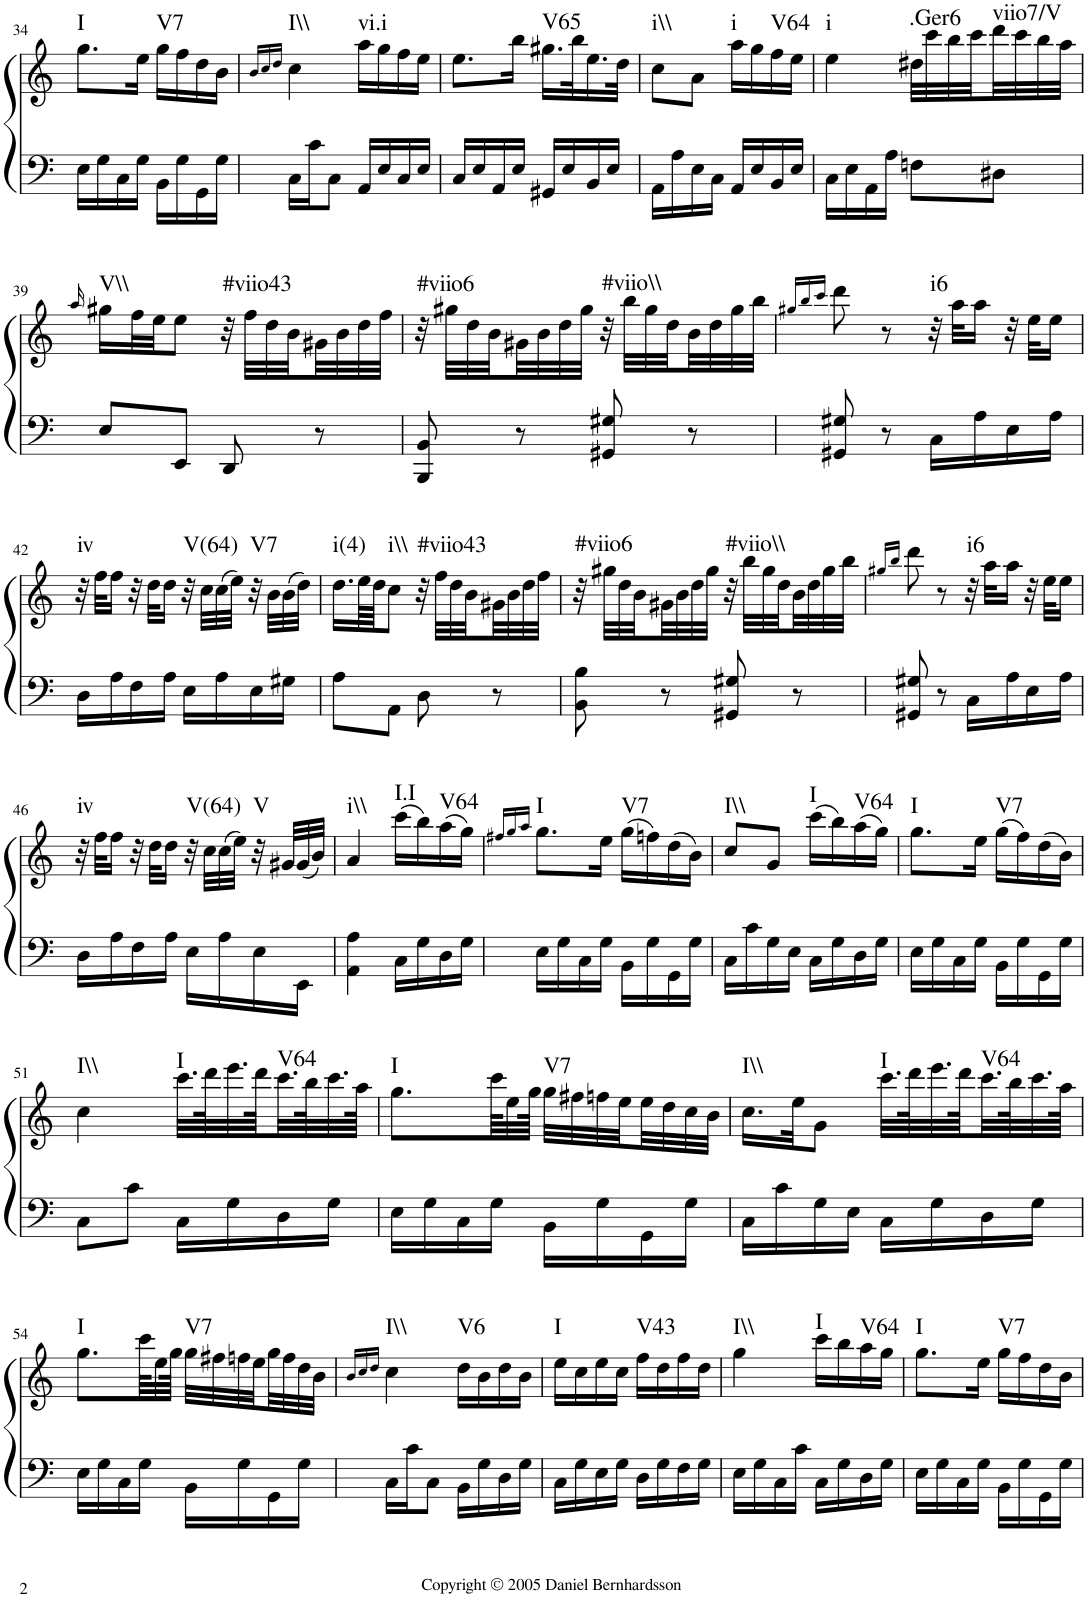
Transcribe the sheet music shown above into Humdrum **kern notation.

**kern	**kern	**harte
*part1	*part1	*part1
*staff2	*staff1	*
*I"Piano	*	*
*I'Pno.	*	*
!!LO:PB:g=z
*clefF4	*clefG2	*
*k[]	*k[]	*
*M2/4	*M2/4	*
=34	=34	=34
!	!	!LO:H:kt=I
16E\LL	8.gg\L	N
16G\	.	.
16C\	.	.
16G\JJ	16ee\Jk	.
!	!	!LO:H:kt=V7
16BB\LL	16gg\LL	N
16G\	16ff\	.
16GG\	16dd\	.
16G\JJ	16b\JJ	.
=35	=35	=35
.	16qb/LL	.
.	16qcc/	.
.	16qdd/JJ	.
!	!	!LO:H:kt=I\\
16C\LL	4cc\	N
16c\J	.	.
8C\J	.	.
!	!	!LO:H:kt=vi.i
16AA/LL	16aa\LL	N
16E/	16gg\	.
16C/	16ff\	.
16E/JJ	16ee\JJ	.
=36	=36	=36
16C/LL	8.ee\L	.
16E/	.	.
16AA/	.	.
16E/JJ	16bb\Jk	.
!	!	!LO:H:kt=V65
16GG#X/LL	16.gg#X\LL	N
16E/	.	.
.	32bb\K	.
16BB/	16.ee\	.
16E/JJ	.	.
.	32dd\JJk	.
=37	=37	=37
!	!	!LO:H:kt=i\\
16AA\LL	8cc\L	N
16A\	.	.
16E\	8a\J	.
16C\JJ	.	.
!	!	!LO:H:kt=i
16AA/LL	16aa\LL	N
16E/	16gg\	.
!	!	!LO:H:kt=V64
16BB/	16ff\	N
16E/JJ	16ee\JJ	.
=38	=38	=38
!	!	!LO:H:kt=i
16C\LL	4ee\	N
16E\	.	.
16AA\	.	.
16A\JJ	.	.
!	!	!LO:H:kt=.Ger6
8Fn\L	32dd#X\LLL	N
.	32ccc\	.
.	32bb\	.
.	32ccc\	.
!	!	!LO:H:kt=viio7/V
8D#X\J	32ddd\	N
.	32ccc\	.
.	32bb\	.
.	32aa\JJJ	.
!!LO:LB:g=z
=39	=39	=39
.	16qaa/	.
!	!	!LO:H:kt=V\\
8E/L	16gg#X\LL	N
.	32ff\L	.
.	32ee\JJ	.
8EE/J	8ee\J	.
!	!	!LO:H:kt=#viio43
8DD/	32r	N
.	32ff\LLL	.
.	32dd\	.
.	32b\	.
8r	32g#X\	.
.	32b\	.
.	32dd\	.
.	32ff\JJJ	.
=40	=40	=40
!	!	!LO:H:kt=#viio6
8BBB/ 8BB/	32r	N
.	32gg#X\LLL	.
.	32dd\	.
.	32b\	.
8r	32g#X\	.
.	32b\	.
.	32dd\	.
.	32gg#\JJJ	.
!	!	!LO:H:kt=#viio\\
8GG#X/ 8G#X/	32r	N
.	32bb\LLL	.
.	32gg#\	.
.	32dd\	.
8r	32b\	.
.	32dd\	.
.	32gg#\	.
.	32bb\JJJ	.
=41	=41	=41
.	16qgg#X/LL	.
.	16qbb/	.
.	16qccc/JJ	.
8GG#X/ 8G#X/	8ddd\	.
8r	8r	.
!	!	!LO:H:kt=i6
16C\LL	32r	N
.	32aa\KLL	.
16A\	16aa\JJ	.
16E\	32r	.
.	32ee\KLL	.
16A\JJ	16ee\JJ	.
!!LO:LB:g=z
=42	=42	=42
!	!	!LO:H:kt=iv
16D\LL	32r	N
.	32ff\KLL	.
16A\	16ff\JJ	.
16F\	32r	.
.	32dd\KLL	.
16A\JJ	16dd\JJ	.
!	!	!LO:H:kt=V(64)
16E\LL	32r	N
.	32cc\LLL	.
16A\	(32cc\	.
.	32ee\JJJ)	.
!	!	!LO:H:kt=V7
16E\	32r	N
.	32b\LLL	.
16G#X\JJ	(32b\	.
.	32dd\JJJ)	.
=43	=43	=43
!	!	!LO:H:kt=i(4)
8A\L	16.dd\LL	N
.	64ee\LL	.
.	64dd\JJJ	.
!	!	!LO:H:kt=i\\
8AA\J	8cc\J	N
!	!	!LO:H:kt=#viio43
8D\	32r	N
.	32ff\LLL	.
.	32dd\	.
.	32b\	.
8r	32g#X\	.
.	32b\	.
.	32dd\	.
.	32ff\JJJ	.
=44	=44	=44
!	!	!LO:H:kt=#viio6
8BB\ 8B\	32r	N
.	32gg#X\LLL	.
.	32dd\	.
.	32b\	.
8r	32g#X\	.
.	32b\	.
.	32dd\	.
.	32gg#\JJJ	.
!	!	!LO:H:kt=#viio\\
8GG#X/ 8G#X/	32r	N
.	32bb\LLL	.
.	32gg#\	.
.	32dd\	.
8r	32b\	.
.	32dd\	.
.	32gg#\	.
.	32bb\JJJ	.
=45	=45	=45
.	16qgg#X/LL	.
.	16qbb/JJ	.
8GG#X/ 8G#X/	8ddd\	.
8r	8r	.
!	!	!LO:H:kt=i6
16C\LL	32r	N
.	32aa\KLL	.
16A\	16aa\JJ	.
16E\	32r	.
.	32ee\KLL	.
16A\JJ	16ee\JJ	.
!!LO:LB:g=z
=46	=46	=46
!	!	!LO:H:kt=iv
16D\LL	32r	N
.	32ff\KLL	.
16A\	16ff\JJ	.
16F\	32r	.
.	32dd\KLL	.
16A\JJ	16dd\JJ	.
!	!	!LO:H:kt=V(64)
16E\LL	32r	N
.	32cc\LLL	.
16A\	(32cc\	.
.	32ee\JJJ)	.
!	!	!LO:H:kt=V
16E\	32r	N
.	32g#X/LLL	.
16EE\JJ	(32g#/	.
.	32b/JJJ)	.
=47	=47	=47
!	!	!LO:H:kt=i\\
4AA\ 4A\	4a/	N
!	!	!LO:H:kt=I.I
16C\LL	(16ccc\LL	N
16G\	16bb\)	.
!	!	!LO:H:kt=V64
16D\	(16aa\	N
16G\JJ	16gg\JJ)	.
=48	=48	=48
.	16qff#X/LL	.
.	16qgg/	.
.	16qaa/JJ	.
!	!	!LO:H:kt=I
16E\LL	8.gg\L	N
16G\	.	.
16C\	.	.
16G\JJ	16ee\Jk	.
!	!	!LO:H:kt=V7
16BB\LL	(16gg\LL	N
16G\	16ffn\)	.
16GG\	(16dd\	.
16G\JJ	16b\JJ)	.
=49	=49	=49
!	!	!LO:H:kt=I\\
16C\LL	8cc/L	N
16c\	.	.
16G\	8g/J	.
16E\JJ	.	.
!	!	!LO:H:kt=I
16C\LL	(16ccc\LL	N
16G\	16bb\)	.
!	!	!LO:H:kt=V64
16D\	(16aa\	N
16G\JJ	16gg\JJ)	.
=50	=50	=50
!	!	!LO:H:kt=I
16E\LL	8.gg\L	N
16G\	.	.
16C\	.	.
16G\JJ	16ee\Jk	.
!	!	!LO:H:kt=V7
16BB\LL	(16gg\LL	N
16G\	16ff\)	.
16GG\	(16dd\	.
16G\JJ	16b\JJ)	.
!!LO:LB:g=z
=51	=51	=51
!	!	!LO:H:kt=I\\
8C\L	4cc\	N
8c\J	.	.
!	!	!LO:H:kt=I
16C\LL	32.ccc\LLL	N
.	64ddd\K	.
16G\	32.eee\	.
.	64ddd\K	.
!	!	!LO:H:kt=V64
16D\	32.ccc\	N
.	64bb\K	.
16G\JJ	32.ccc\	.
.	64aa\JJJk	.
=52	=52	=52
!	!	!LO:H:kt=I
16E\LL	8.gg\L	N
16G\	.	.
16C\	.	.
16G\JJ	64ccc\KLL	.
.	32ee\	.
.	64gg\JJJk	.
!	!	!LO:H:kt=V7
16BB\LL	32gg\LLL	N
.	32ff#X\	.
16G\	32ffn\	.
.	32ee\	.
16GG\	32ee\	.
.	32dd\	.
16G\JJ	32cc\	.
.	32b\JJJ	.
=53	=53	=53
!	!	!LO:H:kt=I\\
16C\LL	16.cc\LL	N
16c\	.	.
.	32ee\JK	.
16G\	8g\J	.
16E\JJ	.	.
!	!	!LO:H:kt=I
16C\LL	32.ccc\LLL	N
.	64ddd\K	.
16G\	32.eee\	.
.	64ddd\K	.
!	!	!LO:H:kt=V64
16D\	32.ccc\	N
.	64bb\K	.
16G\JJ	32.ccc\	.
.	64aa\JJJk	.
!!LO:LB:g=z
=54	=54	=54
!	!	!LO:H:kt=I
16E\LL	8.gg\L	N
16G\	.	.
16C\	.	.
16G\JJ	64ccc\KLL	.
.	32ee\	.
.	64gg\JJJk	.
!	!	!LO:H:kt=V7
16BB\LL	32gg\LLL	N
.	32ff#X\	.
16G\	32ffn\	.
.	32ee\	.
16GG\	32gg\	.
.	32ff\	.
16G\JJ	32dd\	.
.	32b\JJJ	.
=55	=55	=55
.	16qb/LL	.
.	16qcc/	.
.	16qdd/JJ	.
!	!	!LO:H:kt=I\\
16C\LL	4cc\	N
16c\J	.	.
8C\J	.	.
!	!	!LO:H:kt=V6
16BB\LL	16dd\LL	N
16G\	16b\	.
16D\	16dd\	.
16G\JJ	16b\JJ	.
=56	=56	=56
!	!	!LO:H:kt=I
16C\LL	16ee\LL	N
16G\	16cc\	.
16E\	16ee\	.
16G\JJ	16cc\JJ	.
!	!	!LO:H:kt=V43
16D\LL	16ff\LL	N
16G\	16dd\	.
16F\	16ff\	.
16G\JJ	16dd\JJ	.
=57	=57	=57
!	!	!LO:H:kt=I\\
16E\LL	4gg\	N
16G\	.	.
16C\	.	.
16c\JJ	.	.
!	!	!LO:H:kt=I
16C\LL	16ccc\LL	N
16G\	16bb\	.
!	!	!LO:H:kt=V64
16D\	16aa\	N
16G\JJ	16gg\JJ	.
=58	=58	=58
!	!	!LO:H:kt=I
16E\LL	8.gg\L	N
16G\	.	.
16C\	.	.
16G\JJ	16ee\Jk	.
!	!	!LO:H:kt=V7
16BB\LL	16gg\LL	N
16G\	16ff\	.
16GG\	16dd\	.
16G\JJ	16b\JJ	.
=	=	=
*-	*-	*-
